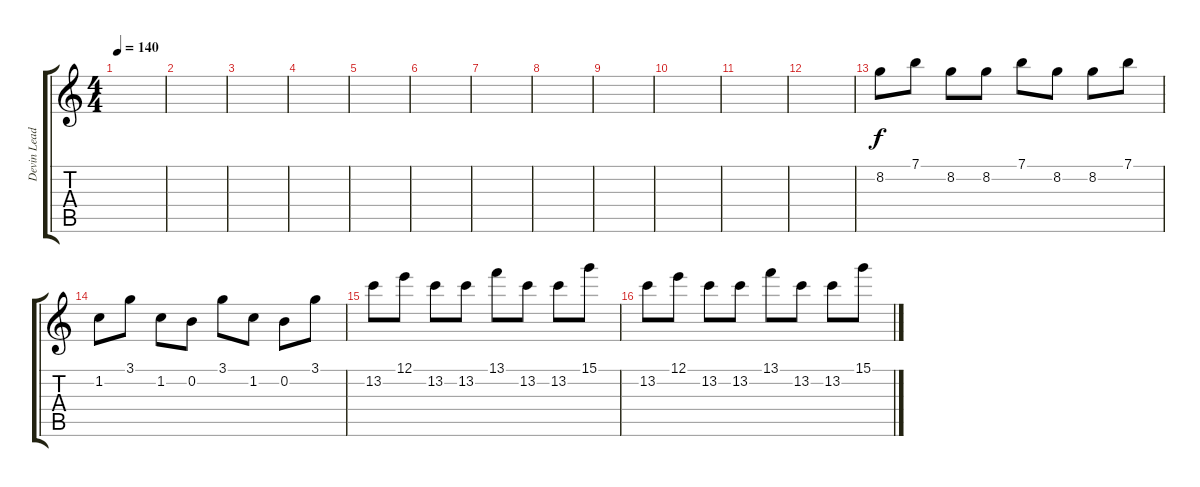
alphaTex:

\track ("Devin Lead" "Devin Lead") {instrument distortionguitar}
\staff {score tabs}
\tuning (E4 B3 G3 D3 A2 E2) {hide}
\ts (4 4)
\tempo 140
\clef g2
\ks c
|
|
|
|
|
|
|
|
|
|
|
|
8.2.8 7.1.8 8.2.8 8.2.8 7.1.8 8.2.8 8.2.8 7.1.8 |
1.2.8 3.1.8 1.2.8 0.2.8 3.1.8 1.2.8 0.2.8 3.1.8 |
13.2.8 12.1.8 13.2.8 13.2.8 13.1.8 13.2.8 13.2.8 15.1.8 |
13.2.8 12.1.8 13.2.8 13.2.8 13.1.8 13.2.8 13.2.8 15.1.8
